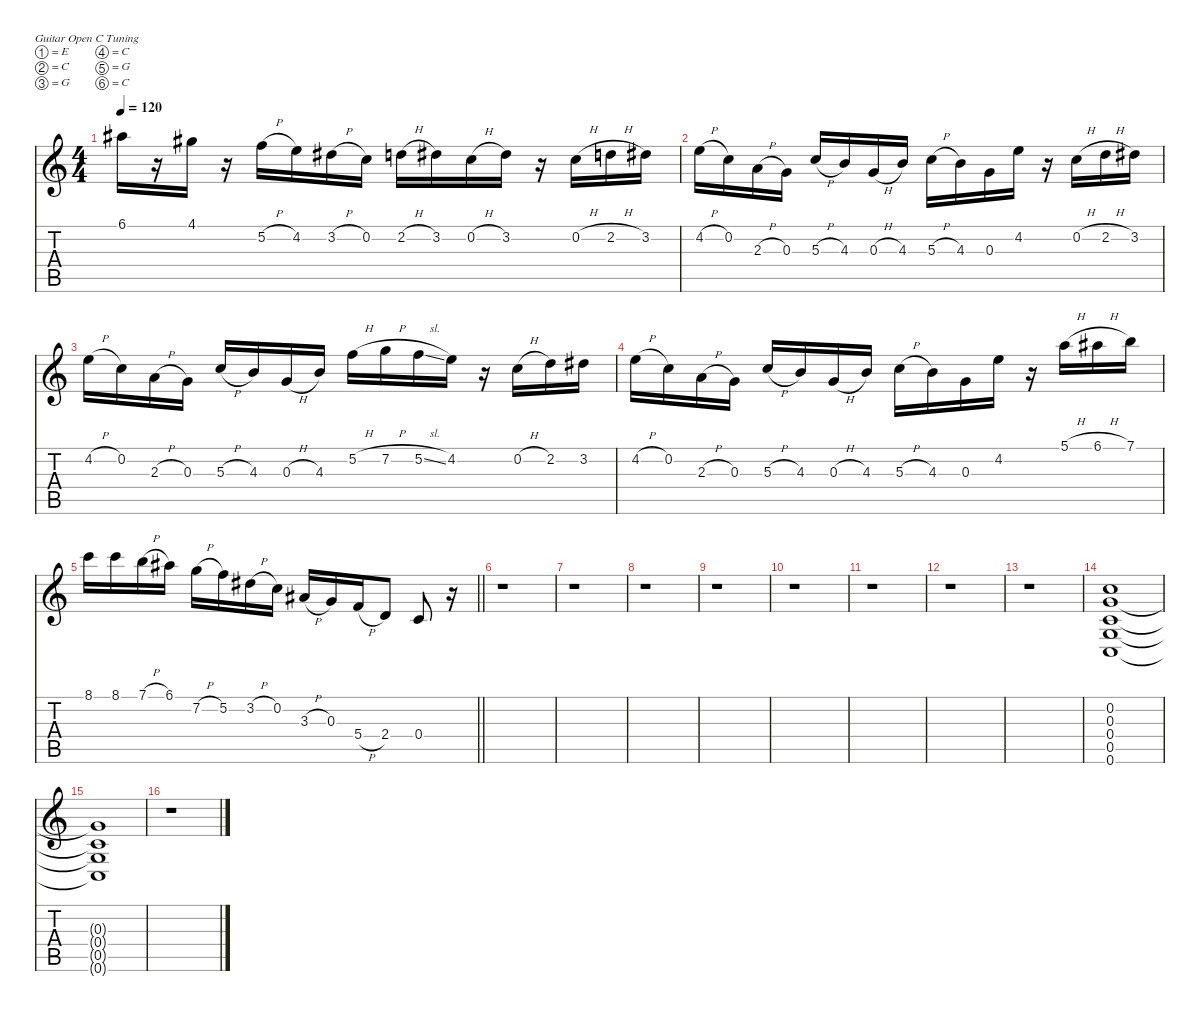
\defaultSystemsLayout 4
\hideDynamics
\bracketExtendMode nobrackets
\singleTrackTrackNamePolicy hidden
\multiTrackTrackNamePolicy hidden
\firstSystemTrackNameMode fullname
\firstSystemTrackNameOrientation horizontal
\otherSystemsTrackNameOrientation horizontal
\track ("Guitar 2" "dist.guit.") {defaultSystemsLayout 4 instrument distortionguitar}
\staff {score tabs}
\tuning (E4 C4 G3 C3 G2 C2)
\ts (4 4)
\tempo 120
\clef g2
\ks c
6.1{acc #}.16{dy f beam Down} r.16{beam Down} 4.1{acc #}.16{beam Down} r.16{beam Down} 5.2{h}.16{beam Down} 4.2.16{beam Down} 3.2{h acc #}.16{beam Down} 0.2.16{beam Down} 2.2{h}.16{beam Down} 3.2{acc #}.16{beam Down} 0.2{h}.16{beam Down} 3.2{acc #}.16{beam Down} r.16{beam Down} 0.2{h}.16{beam Down} 2.2{h}.16{beam Down} 3.2{acc #}.16{beam Down} |
4.2{h}.16{beam Down} 0.2.16{beam Down} 2.3{h}.16{beam Down} 0.3.16{beam Down} 5.3{h}.16{beam Up} 4.3.16{beam Up} 0.3{h}.16{beam Up} 4.3.16{beam Up} 5.3{h}.16{beam Down} 4.3.16{beam Down} 0.3.16{beam Down} 4.2.16{beam Down} r.16{beam Down} 0.2{h}.16{beam Down} 2.2{h}.16{beam Down} 3.2{acc #}.16{beam Down} |
4.2{h}.16{beam Down} 0.2.16{beam Down} 2.3{h}.16{beam Down} 0.3.16{beam Down} 5.3{h}.16{beam Up} 4.3.16{beam Up} 0.3{h}.16{beam Up} 4.3.16{beam Up} 5.2{h}.16{beam Down} 7.2{h}.16{beam Down} 5.2{sl}.16{beam Down} 4.2.16{beam Down} r.16{beam Down} 0.2{h}.16{beam Down} 2.2.16{beam Down} 3.2{acc #}.16{beam Down} |
4.2{h}.16{beam Down} 0.2.16{beam Down} 2.3{h}.16{beam Down} 0.3.16{beam Down} 5.3{h}.16{beam Up} 4.3.16{beam Up} 0.3{h}.16{beam Up} 4.3.16{beam Up} 5.3{h}.16{beam Down} 4.3.16{beam Down} 0.3.16{beam Down} 4.2.16{beam Down} r.16{beam Down} 5.1{h}.16{beam Down} 6.1{h acc #}.16{beam Down} 7.1.16{beam Down} |
\barLineRight lightlight
8.1.16{beam Down} 8.1.16{beam Down} 7.1{h}.16{beam Down} 6.1{acc #}.16{beam Down} 7.2{h}.16{beam Down} 5.2.16{beam Down} 3.2{h acc #}.16{beam Down} 0.2.16{beam Down} 3.3{h acc #}.16{beam Up} 0.3.16{beam Up} 5.4{h}.16{beam Up} 2.4.8{beam Up} 0.4.8{beam Up} r.16{beam Up} |
r.1{instrument distortionguitar beam Down} |
r.1{beam Down} |
r.1{beam Down} |
r.1{beam Down} |
r.1{beam Down} |
r.1{beam Down} |
r.1{beam Down} |
r.1{beam Down} |
(0.2 0.3 0.4 0.5 0.6).1{beam Up} |
(0.3{t} 0.4{t} 0.5{t} 0.6{t}).1{beam Up} |
r.1{beam Down}
